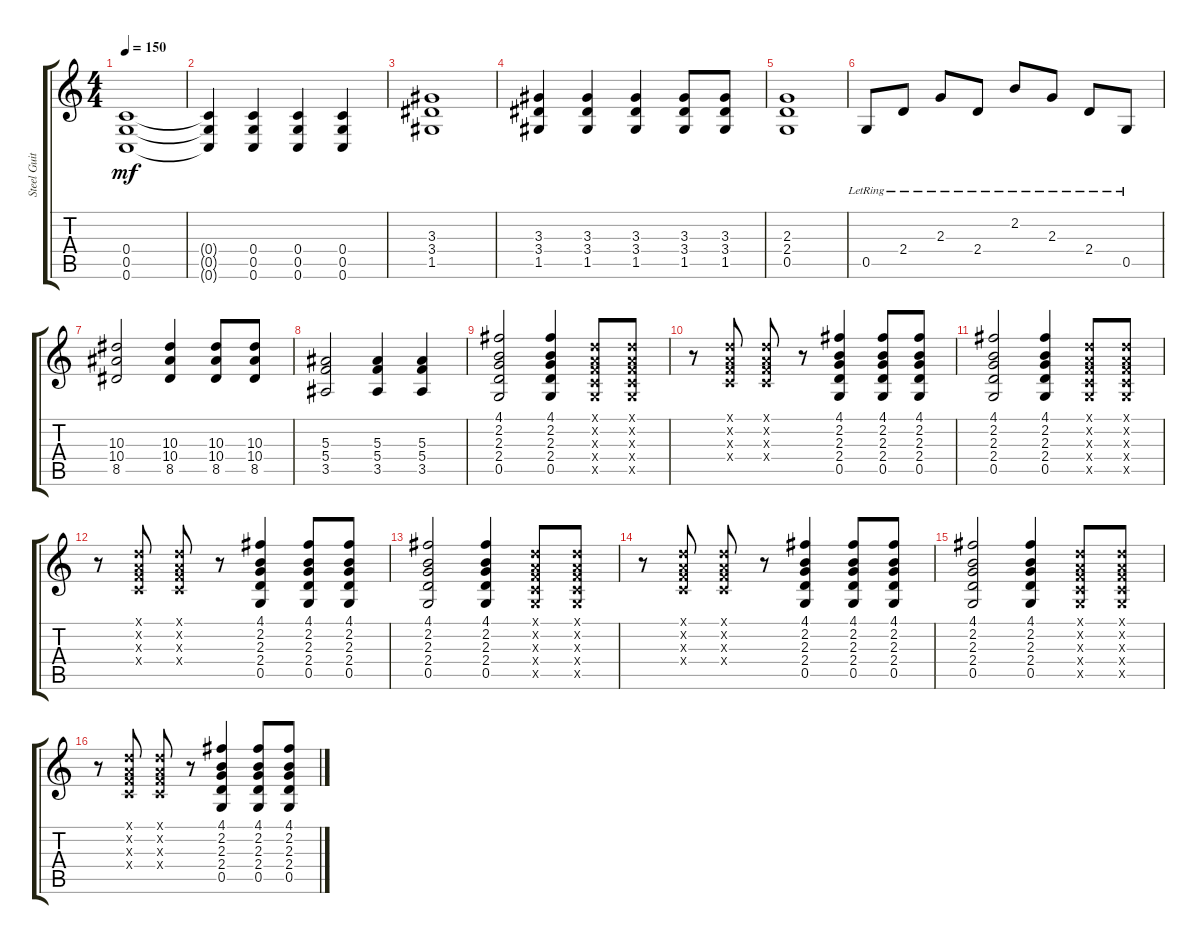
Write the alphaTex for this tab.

\track ("Steel Guitar" "Steel Guit") {instrument acousticguitarsteel}
\staff {score tabs}
\tuning (D4 A3 F3 C3 G2 C2) {hide}
\ts (4 4)
\tempo 150
\clef g2
\ks c
(0.4 0.5 0.6).1{dy mf} |
(0.4{t} 0.5{t} 0.6{t}).4 (0.4 0.5 0.6).4 (0.4 0.5 0.6).4 (0.4 0.5 0.6).4 |
(3.3 3.4 1.5).1 |
(3.3 3.4 1.5).4 (3.3 3.4 1.5).4 (3.3 3.4 1.5).4 (3.3 3.4 1.5).8 (3.3 3.4 1.5).8 |
(2.3 2.4 0.5).1 |
0.5{lr}.8 2.4{lr}.8 2.3{lr}.8 2.4{lr}.8 2.2{lr}.8 2.3{lr}.8 2.4{lr}.8 0.5{lr}.8 |
(10.3 10.4 8.5).2 (10.3 10.4 8.5).4 (10.3 10.4 8.5).8 (10.3 10.4 8.5).8 |
(5.3 5.4 3.5).2 (5.3 5.4 3.5).4 (5.3 5.4 3.5).4 |
(4.1 2.2 2.3 2.4 0.5).2 (4.1 2.2 2.3 2.4 0.5).4 (0.1{x} 0.2{x} 0.3{x} 0.4{x} 0.5{x}).8 (0.1{x} 0.2{x} 0.3{x} 0.4{x} 0.5{x}).8 |
r.8 (0.1{x} 0.2{x} 0.3{x} 0.4{x}).8 (0.1{x} 0.2{x} 0.3{x} 0.4{x}).8 r.8 (4.1 2.2 2.3 2.4 0.5).4 (4.1 2.2 2.3 2.4 0.5).8 (4.1 2.2 2.3 2.4 0.5).8 |
(4.1 2.2 2.3 2.4 0.5).2 (4.1 2.2 2.3 2.4 0.5).4 (0.1{x} 0.2{x} 0.3{x} 0.4{x} 0.5{x}).8 (0.1{x} 0.2{x} 0.3{x} 0.4{x} 0.5{x}).8 |
r.8 (0.1{x} 0.2{x} 0.3{x} 0.4{x}).8 (0.1{x} 0.2{x} 0.3{x} 0.4{x}).8 r.8 (4.1 2.2 2.3 2.4 0.5).4 (4.1 2.2 2.3 2.4 0.5).8 (4.1 2.2 2.3 2.4 0.5).8 |
(4.1 2.2 2.3 2.4 0.5).2 (4.1 2.2 2.3 2.4 0.5).4 (0.1{x} 0.2{x} 0.3{x} 0.4{x} 0.5{x}).8 (0.1{x} 0.2{x} 0.3{x} 0.4{x} 0.5{x}).8 |
r.8 (0.1{x} 0.2{x} 0.3{x} 0.4{x}).8 (0.1{x} 0.2{x} 0.3{x} 0.4{x}).8 r.8 (4.1 2.2 2.3 2.4 0.5).4 (4.1 2.2 2.3 2.4 0.5).8 (4.1 2.2 2.3 2.4 0.5).8 |
(4.1 2.2 2.3 2.4 0.5).2 (4.1 2.2 2.3 2.4 0.5).4 (0.1{x} 0.2{x} 0.3{x} 0.4{x} 0.5{x}).8 (0.1{x} 0.2{x} 0.3{x} 0.4{x} 0.5{x}).8 |
r.8 (0.1{x} 0.2{x} 0.3{x} 0.4{x}).8 (0.1{x} 0.2{x} 0.3{x} 0.4{x}).8 r.8 (4.1 2.2 2.3 2.4 0.5).4 (4.1 2.2 2.3 2.4 0.5).8 (4.1 2.2 2.3 2.4 0.5).8
